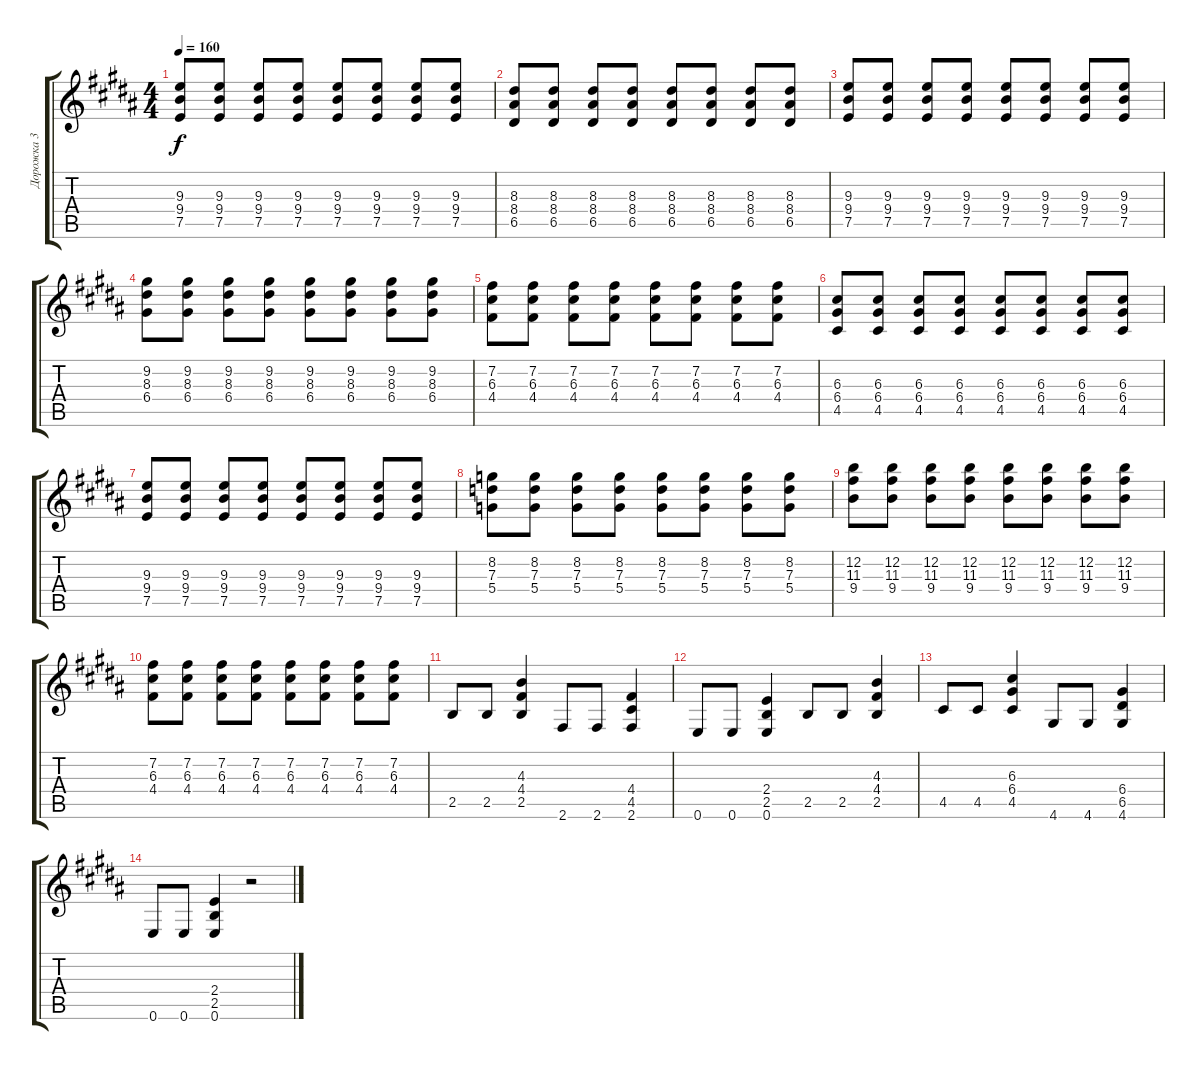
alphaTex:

\track ("Дорожка 3" "Дорожка 3") {instrument acousticguitarsteel}
\staff {score tabs}
\tuning (E4 B3 G3 D3 A2 E2) {hide}
\ts (4 4)
\tempo 160
\clef g2
\ks b
(9.3 9.4 7.5).8{dy f} (9.3 9.4 7.5).8 (9.3 9.4 7.5).8 (9.3 9.4 7.5).8 (9.3 9.4 7.5).8 (9.3 9.4 7.5).8 (9.3 9.4 7.5).8 (9.3 9.4 7.5).8 |
(8.3 8.4 6.5).8 (8.3 8.4 6.5).8 (8.3 8.4 6.5).8 (8.3 8.4 6.5).8 (8.3 8.4 6.5).8 (8.3 8.4 6.5).8 (8.3 8.4 6.5).8 (8.3 8.4 6.5).8 |
(9.3 9.4 7.5).8 (9.3 9.4 7.5).8 (9.3 9.4 7.5).8 (9.3 9.4 7.5).8 (9.3 9.4 7.5).8 (9.3 9.4 7.5).8 (9.3 9.4 7.5).8 (9.3 9.4 7.5).8 |
(9.2 8.3 6.4).8 (9.2 8.3 6.4).8 (9.2 8.3 6.4).8 (9.2 8.3 6.4).8 (9.2 8.3 6.4).8 (9.2 8.3 6.4).8 (9.2 8.3 6.4).8 (9.2 8.3 6.4).8 |
(7.2 6.3 4.4).8 (7.2 6.3 4.4).8 (7.2 6.3 4.4).8 (7.2 6.3 4.4).8 (7.2 6.3 4.4).8 (7.2 6.3 4.4).8 (7.2 6.3 4.4).8 (7.2 6.3 4.4).8 |
(6.3 6.4 4.5).8 (6.3 6.4 4.5).8 (6.3 6.4 4.5).8 (6.3 6.4 4.5).8 (6.3 6.4 4.5).8 (6.3 6.4 4.5).8 (6.3 6.4 4.5).8 (6.3 6.4 4.5).8 |
(9.3 9.4 7.5).8 (9.3 9.4 7.5).8 (9.3 9.4 7.5).8 (9.3 9.4 7.5).8 (9.3 9.4 7.5).8 (9.3 9.4 7.5).8 (9.3 9.4 7.5).8 (9.3 9.4 7.5).8 |
(8.2 7.3 5.4).8 (8.2 7.3 5.4).8 (8.2 7.3 5.4).8 (8.2 7.3 5.4).8 (8.2 7.3 5.4).8 (8.2 7.3 5.4).8 (8.2 7.3 5.4).8 (8.2 7.3 5.4).8 |
(12.2 11.3 9.4).8 (12.2 11.3 9.4).8 (12.2 11.3 9.4).8 (12.2 11.3 9.4).8 (12.2 11.3 9.4).8 (12.2 11.3 9.4).8 (12.2 11.3 9.4).8 (12.2 11.3 9.4).8 |
(7.2 6.3 4.4).8 (7.2 6.3 4.4).8 (7.2 6.3 4.4).8 (7.2 6.3 4.4).8 (7.2 6.3 4.4).8 (7.2 6.3 4.4).8 (7.2 6.3 4.4).8 (7.2 6.3 4.4).8 |
2.5.8 2.5.8 (4.3 4.4 2.5).4 2.6.8 2.6.8 (4.4 4.5 2.6).4 |
0.6.8 0.6.8 (2.4 2.5 0.6).4 2.5.8 2.5.8 (4.3 4.4 2.5).4 |
4.5.8 4.5.8 (6.3 6.4 4.5).4 4.6.8 4.6.8 (6.4 6.5 4.6).4 |
0.6.8 0.6.8 (2.4 2.5 0.6).4 r.2
